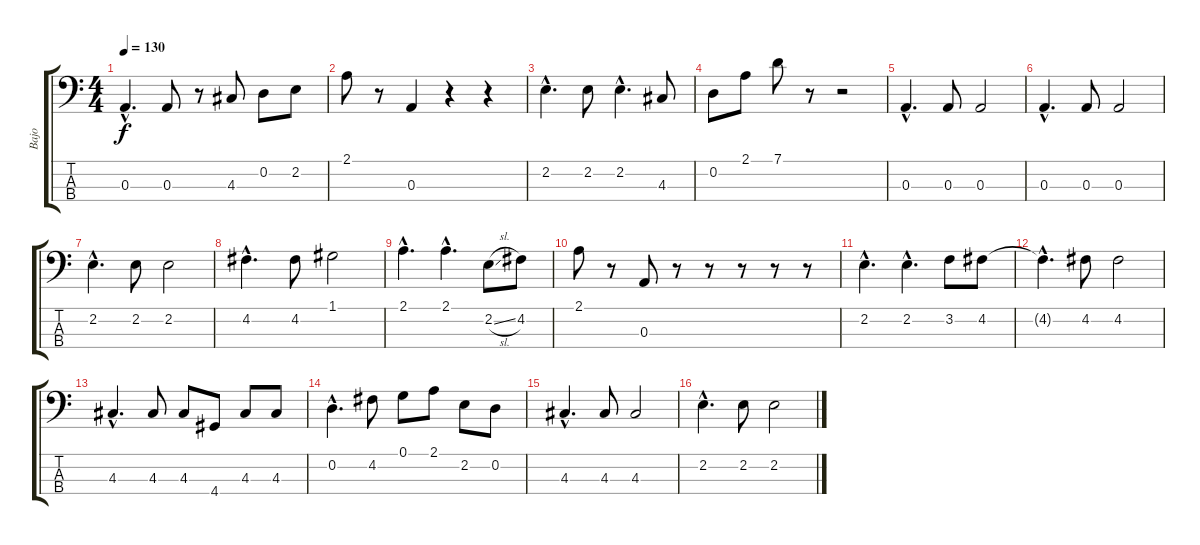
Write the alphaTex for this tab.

\track ("Bajo" "Bajo") {instrument electricbassfinger}
\staff {score tabs}
\tuning (G2 D2 A1 E1) {hide}
\ts (4 4)
\tempo 130
\clef f4
\ks c
0.3{hac}.4{d dy f} 0.3.8 r.8 4.3.8 0.2.8 2.2.8 |
2.1.8 r.8 0.3.4 r.4 r.4 |
2.2{hac}.4{d} 2.2.8 2.2{hac}.4{d} 4.3.8 |
0.2.8 2.1.8 7.1.8 r.8 r.2 |
0.3{hac}.4{d} 0.3.8 0.3.2 |
0.3{hac}.4{d} 0.3.8 0.3.2 |
2.2{hac}.4{d} 2.2.8 2.2.2 |
4.2{hac}.4{d} 4.2.8 1.1.2 |
2.1{hac}.4{d} 2.1{hac}.4{d} 2.2{sl}.8 4.2.8 |
2.1.8 r.8 0.3.8 r.8 r.8 r.8 r.8 r.8 |
2.2{hac}.4{d} 2.2{hac}.4{d} 3.2.8 4.2.8 |
4.2{hac t}.4{d} 4.2.8 4.2.2 |
4.3{hac}.4{d} 4.3.8 4.3.8 4.4.8 4.3.8 4.3.8 |
0.2{hac}.4{d} 4.2.8 0.1.8 2.1.8 2.2.8 0.2.8 |
4.3{hac}.4{d} 4.3.8 4.3.2 |
2.2{hac}.4{d} 2.2.8 2.2.2
